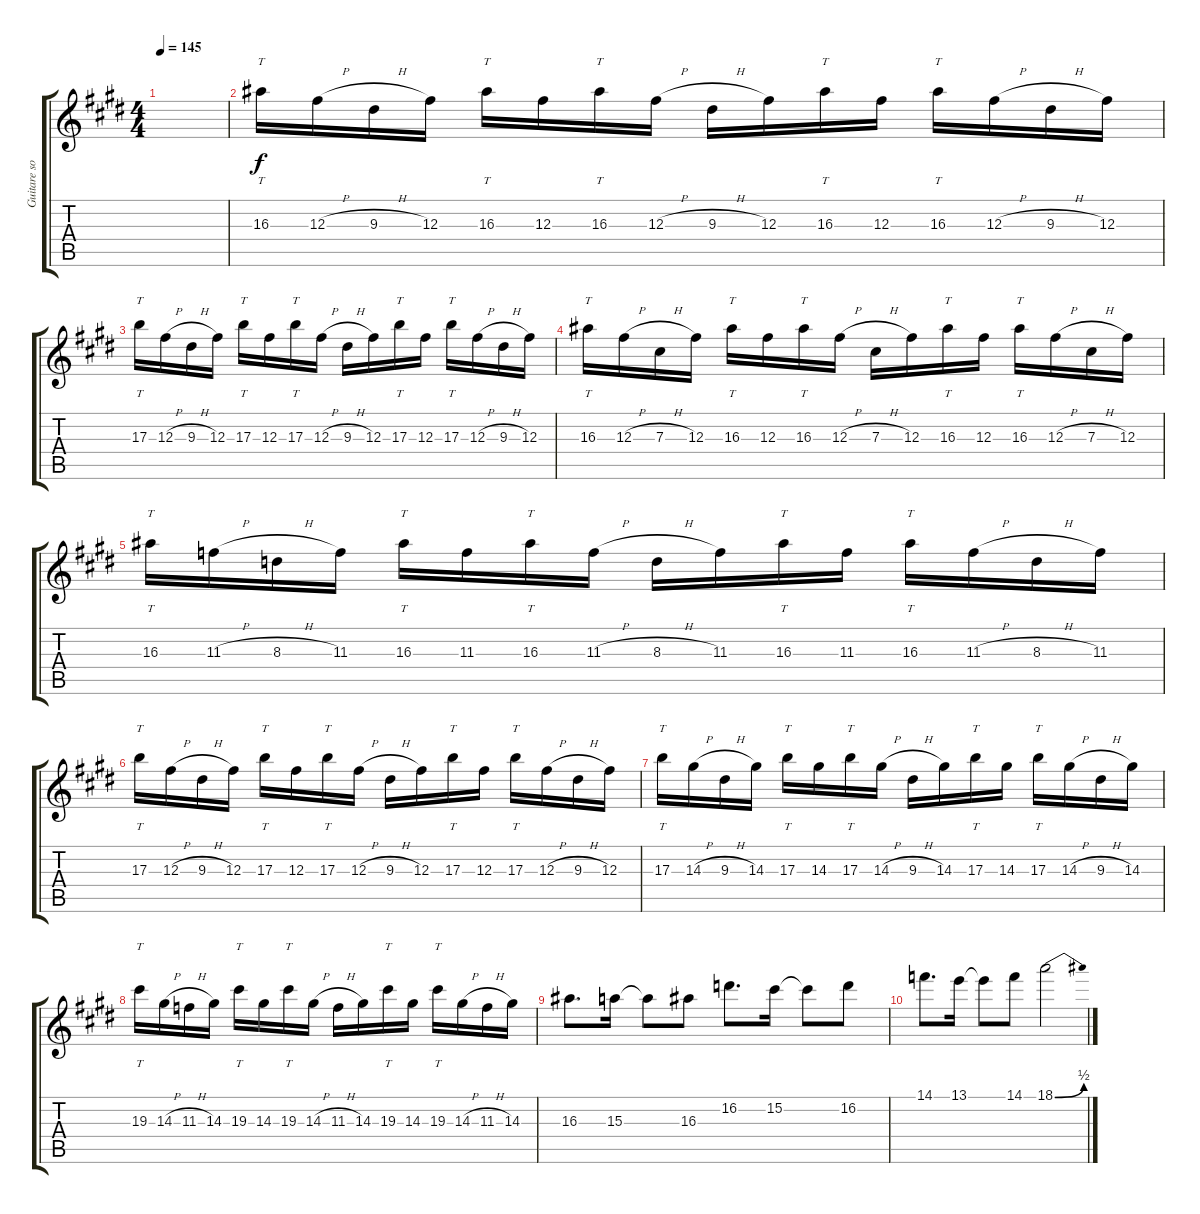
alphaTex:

\track ("Guitare solo tapping 2" "Guitare so") {instrument distortionguitar}
\staff {score tabs}
\tuning (Eb4 Bb3 Gb3 Db3 Ab2 Eb2) {hide}
\ts (4 4)
\tempo 145
\clef g2
\ks e
|
16.3.16{tt} 12.3{h}.16 9.3{h}.16 12.3.16 16.3.16{tt} 12.3.16 16.3.16{tt} 12.3{h}.16 9.3{h}.16 12.3.16 16.3.16{tt} 12.3.16 16.3.16{tt} 12.3{h}.16 9.3{h}.16 12.3.16 |
17.3.16{tt} 12.3{h}.16 9.3{h}.16 12.3.16 17.3.16{tt} 12.3.16 17.3.16{tt} 12.3{h}.16 9.3{h}.16 12.3.16 17.3.16{tt} 12.3.16 17.3.16{tt} 12.3{h}.16 9.3{h}.16 12.3.16 |
16.3.16{tt} 12.3{h}.16 7.3{h}.16 12.3.16 16.3.16{tt} 12.3.16 16.3.16{tt} 12.3{h}.16 7.3{h}.16 12.3.16 16.3.16{tt} 12.3.16 16.3.16{tt} 12.3{h}.16 7.3{h}.16 12.3.16 |
16.3.16{tt} 11.3{h}.16 8.3{h}.16 11.3.16 16.3.16{tt} 11.3.16 16.3.16{tt} 11.3{h}.16 8.3{h}.16 11.3.16 16.3.16{tt} 11.3.16 16.3.16{tt} 11.3{h}.16 8.3{h}.16 11.3.16 |
17.3.16{tt} 12.3{h}.16 9.3{h}.16 12.3.16 17.3.16{tt} 12.3.16 17.3.16{tt} 12.3{h}.16 9.3{h}.16 12.3.16 17.3.16{tt} 12.3.16 17.3.16{tt} 12.3{h}.16 9.3{h}.16 12.3.16 |
17.3.16{tt} 14.3{h}.16 9.3{h}.16 14.3.16 17.3.16{tt} 14.3.16 17.3.16{tt} 14.3{h}.16 9.3{h}.16 14.3.16 17.3.16{tt} 14.3.16 17.3.16{tt} 14.3{h}.16 9.3{h}.16 14.3.16 |
19.3.16{tt} 14.3{h}.16 11.3{h}.16 14.3.16 19.3.16{tt} 14.3.16 19.3.16{tt} 14.3{h}.16 11.3{h}.16 14.3.16 19.3.16{tt} 14.3.16 19.3.16{tt} 14.3{h}.16 11.3{h}.16 14.3.16 |
16.3.8{d} 15.3.16 15.3{t}.8 16.3.8 16.2.8{d} 15.2.16 15.2{t}.8 16.2.8 |
14.1.8{d} 13.1.16 13.1{t}.8 14.1.8 18.1{be (bend 0 0 60 2)}.2
